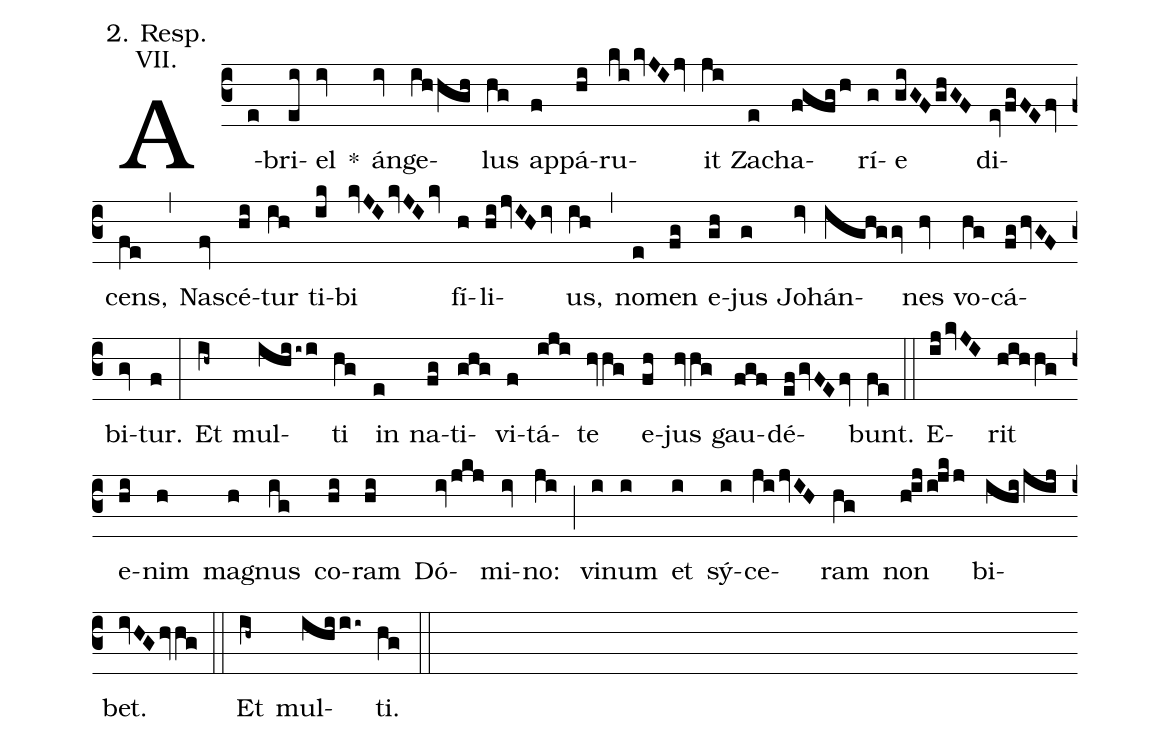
annotation: 2. Resp.;
annotation: VII.;
%%
(c3)
A(e)bri(ei)el(iv) *() án(iv)ge(ihhgh)lus(hg) ap(f)pá(hi)ru(kikvJIjv)it(ji) Za(e)cha(fgfgh)rí(g)e(giGFghGF) di(evfgFEfv)cens,(fe) (,)
Nas(fv)cé(hi)tur(ih) ti(ik)bi(kvJIkvJIkv) fí(h)li(hijvIHiv)us,(ih) (,)
no(e)men(fg) e(gh)jus(g) Jo(iv)hán(ighggv)nes(hv) vo(hg)cá(fghvGF)bi(gv)tur.(f) (:)
Et(ih~) mul(ihii~i)ti(hg) in(e) na(fg)ti(ghg)vi(f)tá(iji)te(hvhg) e(fh)jus(hvhg) gau(fgf)dé(efgvFEfv)bunt.(fe) (::)

E(ijkvJI)rit(hihhg) e(hi)nim(h) mag(h)nus(ig) co(hi)ram(hi) Dó(ivjkj)mi(iv)no:(ji) (;)
vi(i)num(i) et(i) sý(i)ce(jijvIH)ram(hg) non(hijijkj) bi(ihijij)bet.(ivHGhvhg) (::)

Et(ih~) mul(ihiii~)ti.(hg) (::)
